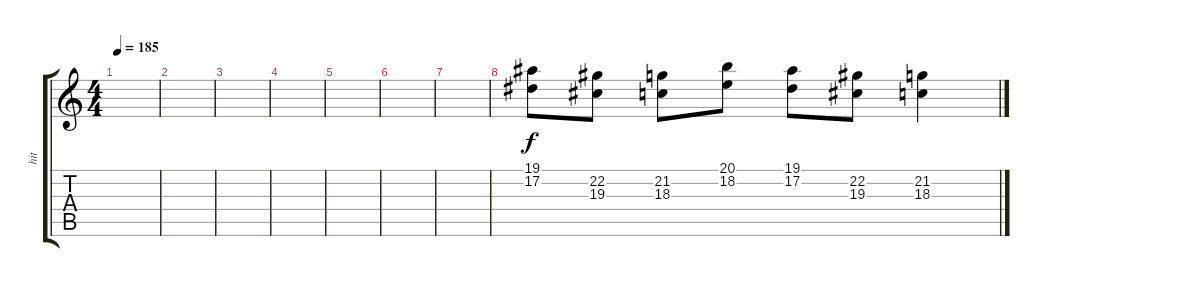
\track ("hit" "hit") {instrument orchestrahit}
\staff {score tabs}
\tuning (Eb4 Bb3 Gb3 Db3 Ab2 Eb2) {hide}
\ts (4 4)
\tempo 185
\clef g2
\ks c
|
|
|
|
|
|
|
(19.1 17.2).8 (22.2 19.3).8 (21.2 18.3).8 (20.1 18.2).8 (19.1 17.2).8 (22.2 19.3).8 (21.2 18.3).4
